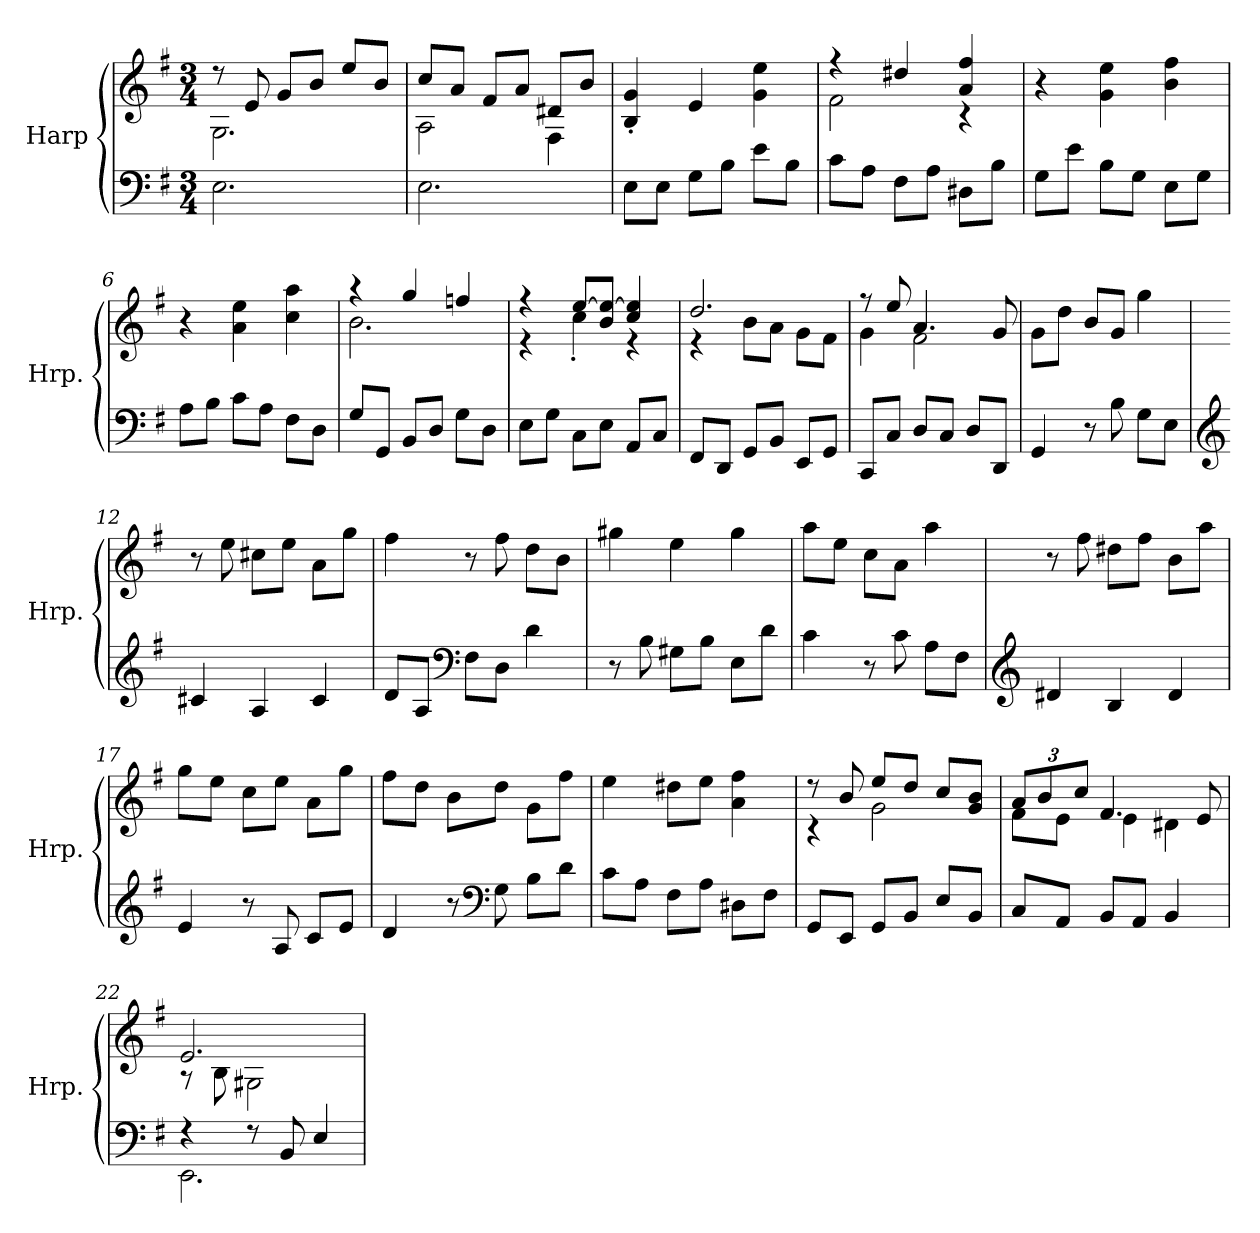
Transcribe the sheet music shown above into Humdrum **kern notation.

**kern	**kern
*part1	*part1
*staff2	*staff1
*I"Harp	*
*I'Hrp.	*
*clefF4	*clefG2
*k[f#]	*k[f#]
*M3/4	*M3/4
*MM184	*MM184
=1	=1
*	*^
2.E\	8r	2.G\
.	8e/	.
.	8g/L	.
.	8b/J	.
.	8ee/L	.
.	8b/J	.
=2	=2	=2
2.E\	8cc/L	2A\
.	8a/J	.
.	8f#/L	.
.	8a/J	.
.	8d#X/L	4F#\
.	8b/J	.
*	*v	*v
=3	=3
8E\L	4B/' 4g/'
8E\J	.
8G\L	4e/
8B\J	.
8e\L	4g\ 4ee\
8B\J	.
=4	=4
*	*^
8c\L	4r	2f#\
8A\J	.	.
8F#\L	4dd#X/	.
8A\J	.	.
8D#X\L	4a/ 4ff#/	4r
8B\J	.	.
*	*v	*v
=5	=5
8G\L	4r
8e\J	.
8B\L	4g\ 4ee\
8G\J	.
8E\L	4b\ 4ff#\
8G\J	.
=6	=6
8A\L	4r
8B\J	.
8c\L	4a\ 4ee\
8A\J	.
8F#\L	4cc\ 4aa\
8D\J	.
!!LO:LB:g=z
=7	=7
*	*^
8G/L	4r	2.b\
8GG/J	.	.
8BB/L	4gg/	.
8D/J	.	.
8G\L	4ffn/	.
8D\J	.	.
=8	=8	=8
8E\L	4r	4r
8G\J	.	.
8C\L	[8ee/L	4cc'\
8E\J	8b/ 8ee/_J	.
8AA/L	4cc/ 4ee/]	4r
8C/J	.	.
=9	=9	=9
8FF#/L	2.dd/	4r
8DD/J	.	.
8GG/L	.	8b\L
8BB/J	.	8a\J
8EE/L	.	8g\L
8GG/J	.	8f#\J
=10	=10	=10
8CC/L	8r	4g\
8C/J	8ee/	.
8D/L	4.a/	2f#\
8C/J	.	.
8D/L	.	.
8DD/J	8g/	.
*	*v	*v
=11	=11
4GG/	8g\L
.	8dd\J
8r	8b/L
8B\	8g/J
8G\L	4gg\
8E\J	.
!!LO:LB:g=z
=12	=12
*clefG2	*
4c#X/	8r
.	8ee\
4A/	8cc#X\L
.	8ee\J
4c#/	8a\L
.	8gg\J
=13	=13
8d/L	4ff#\
8A/J	.
*clefF4	*
8F#\L	8r
8D\J	8ff#\
4d\	8dd\L
.	8b\J
=14	=14
8r	4gg#X\
8B\	.
8G#X\L	4ee\
8B\J	.
8E\L	4gg#\
8d\J	.
=15	=15
4c\	8aa\L
.	8ee\J
8r	8cc\L
8c\	8a\J
8A\L	4aa\
8F#\J	.
=16	=16
*clefG2	*
4d#X/	8r
.	8ff#\
4B/	8dd#X\L
.	8ff#\J
4d#/	8b\L
.	8aa\J
!!LO:LB:g=z
=17	=17
4e/	8gg\L
.	8ee\J
8r	8cc\L
8A/	8ee\J
8c/L	8a\L
8e/J	8gg\J
=18	=18
4d/	8ff#\L
.	8dd\J
8r	8b\L
*clefF4	*
8G\	8dd\J
8B\L	8g\L
8d\J	8ff#\J
=19	=19
8c\L	4ee\
8A\J	.
8F#\L	8dd#X\L
8A\J	8ee\J
8D#X\L	4a\ 4ff#\
8F#\J	.
=20	=20
*	*^
8GG/L	8r	4r
8EE/J	8b/	.
8GG/L	8ee/L	2g\
8BB/J	8dd/J	.
8E/L	8cc/L	.
8BB/J	8g/ 8b/J	.
=21	=21	=21
*	*Xbrackettup	*
8C/L	12a/L	8f#\L
.	12b/	.
8AA/J	.	8e\J
.	12cc/J	.
8BB/L	4.f#/	4e\
8AA/J	.	.
4BB/	.	4d#X\
.	8e/	.
!!LO:LB:g=z	!!
=22	=22	=22
*^	*	*
4r	2.EE\	2.e/	8r
.	.	.	8B\
8r	.	.	2G#X\
8BB/	.	.	.
4E/	.	.	.
*v	*v	*	*
*	*v	*v
=	=
*-	*-
